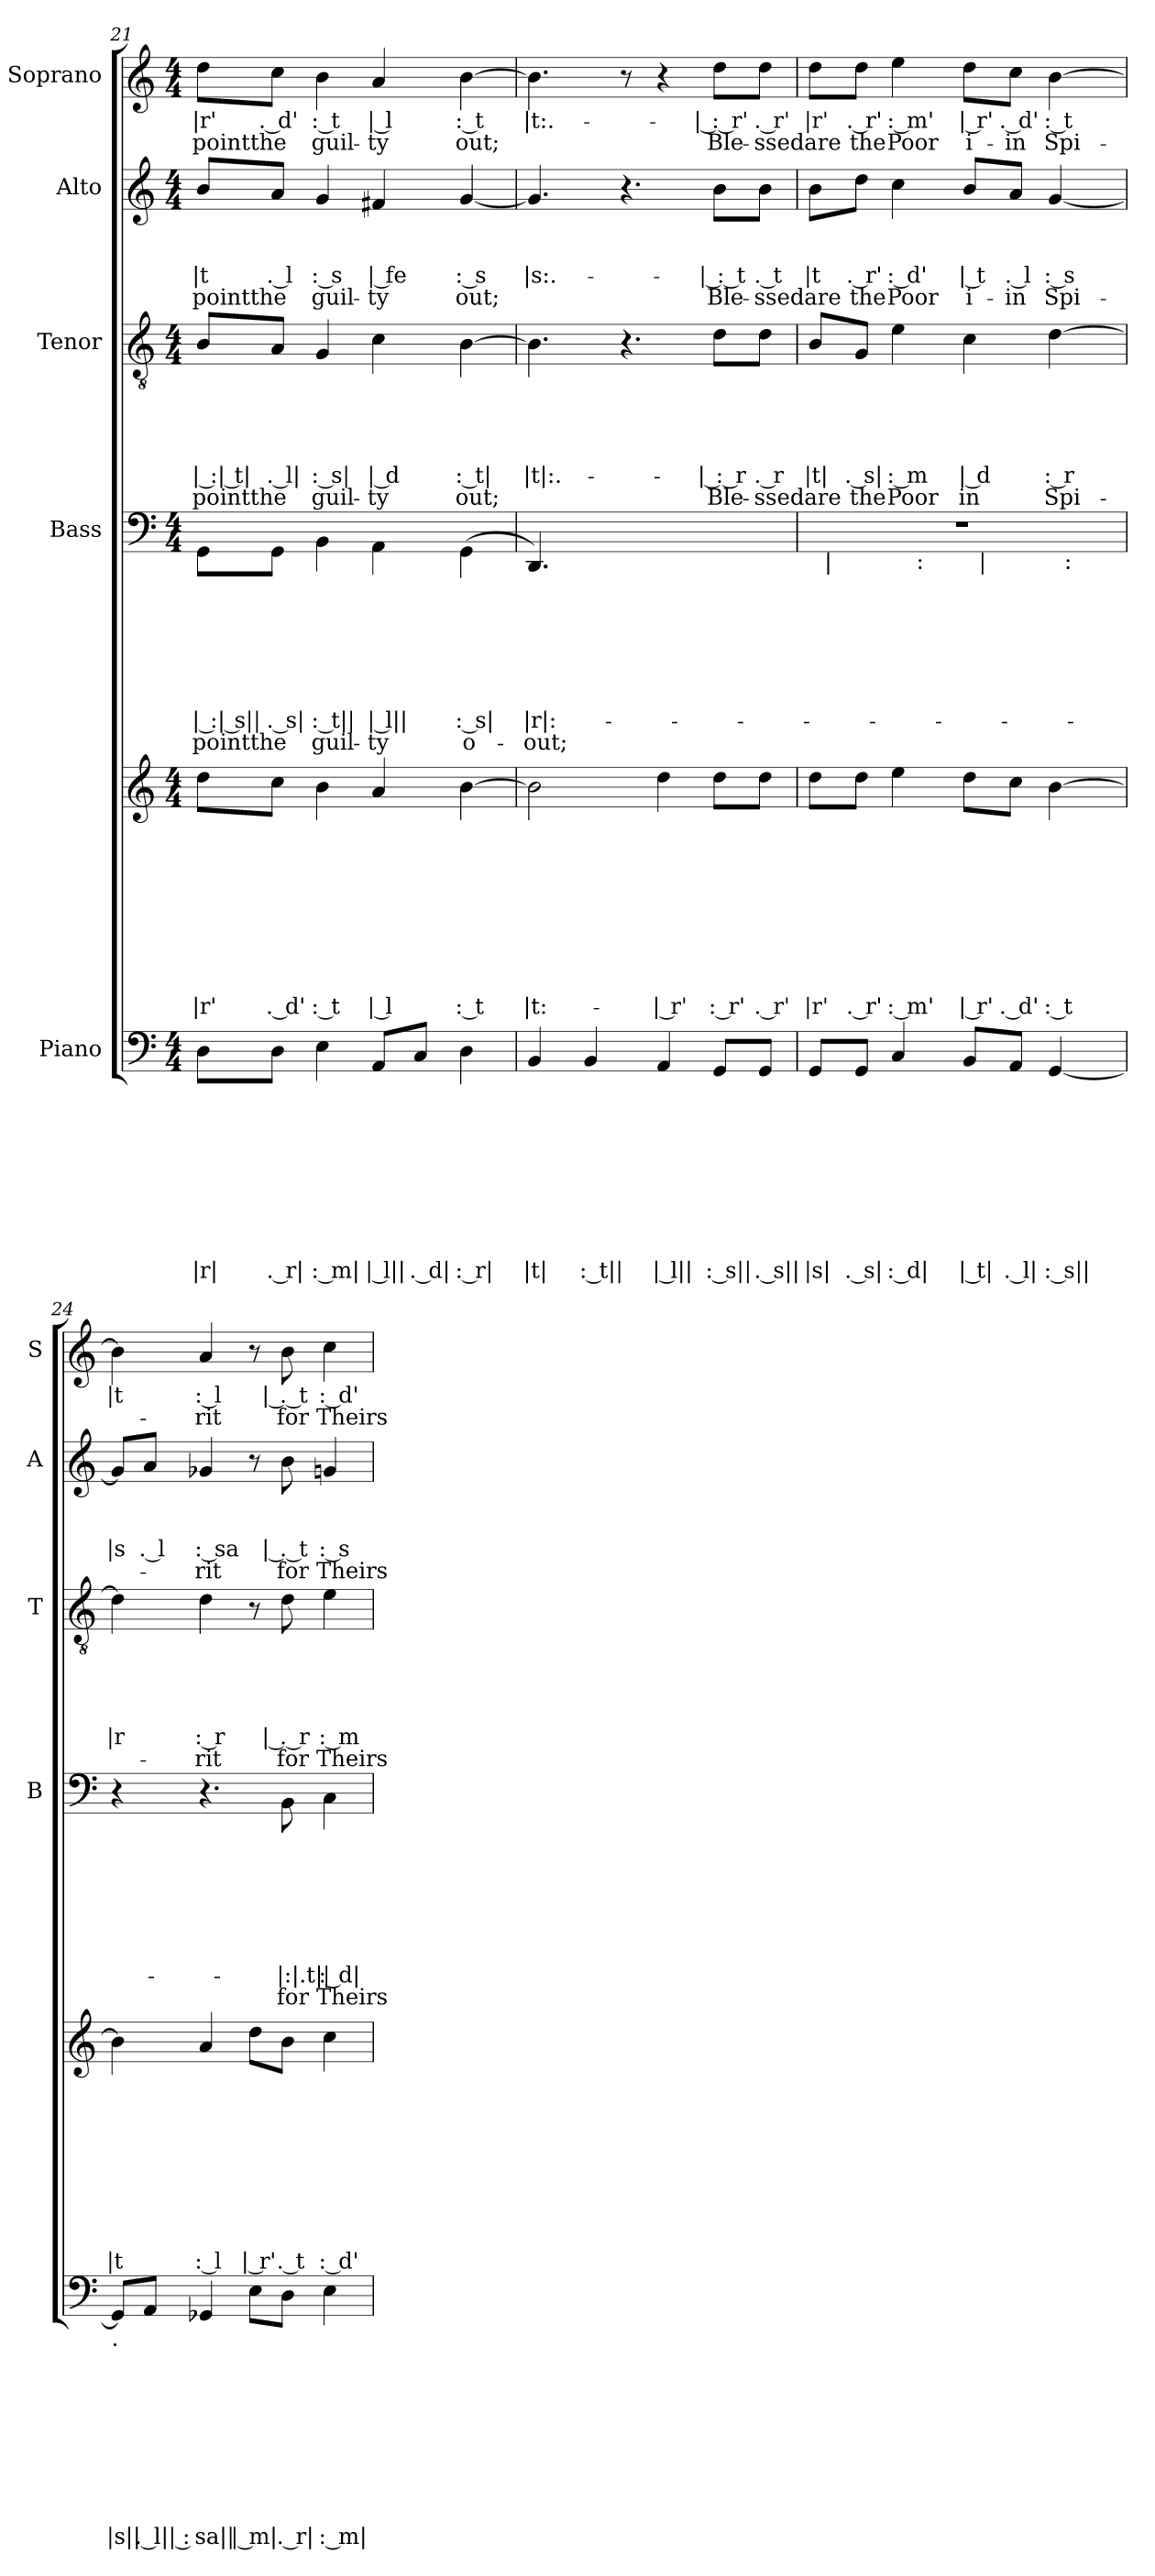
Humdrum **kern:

**kern	**text	**text	**text	**text	**text	**text	**text	**text	**text	**kern	**text	**text	**text	**text	**text	**text	**text	**text	**text	**kern	**text	**text	**text	**text	**text	**text	**text	**text	**kern	**text	**text	**text	**text	**text	**text	**kern	**text	**text	**text	**text	**kern	**text	**text
*part5	*part5	*part5	*part5	*part5	*part5	*part5	*part5	*part5	*part5	*part5	*part5	*part5	*part5	*part5	*part5	*part5	*part5	*part5	*part5	*part4	*part4	*part4	*part4	*part4	*part4	*part4	*part4	*part4	*part3	*part3	*part3	*part3	*part3	*part3	*part3	*part2	*part2	*part2	*part2	*part2	*part1	*part1	*part1
*staff6	*staff6	*staff6	*staff6	*staff6	*staff6	*staff6	*staff6	*staff6	*staff6	*staff5	*staff5	*staff5	*staff5	*staff5	*staff5	*staff5	*staff5	*staff5	*staff5	*staff4	*staff4	*staff4	*staff4	*staff4	*staff4	*staff4	*staff4	*staff4	*staff3	*staff3	*staff3	*staff3	*staff3	*staff3	*staff3	*staff2	*staff2	*staff2	*staff2	*staff2	*staff1	*staff1	*staff1
*I"Piano	*	*	*	*	*	*	*	*	*	*	*	*	*	*	*	*	*	*	*	*I"Bass	*	*	*	*	*	*	*	*	*I"Tenor	*	*	*	*	*	*	*I"Alto	*	*	*	*	*I"Soprano	*	*
*	*	*	*	*	*	*	*	*	*	*	*	*	*	*	*	*	*	*	*	*I'B	*	*	*	*	*	*	*	*	*I'T	*	*	*	*	*	*	*I'A	*	*	*	*	*I'S	*	*
*clefF4	*	*	*	*	*	*	*	*	*	*clefG2	*	*	*	*	*	*	*	*	*	*clefF4	*	*	*	*	*	*	*	*	*clefGv2	*	*	*	*	*	*	*clefG2	*	*	*	*	*clefG2	*	*
*k[]	*	*	*	*	*	*	*	*	*	*k[]	*	*	*	*	*	*	*	*	*	*k[]	*	*	*	*	*	*	*	*	*k[]	*	*	*	*	*	*	*k[]	*	*	*	*	*k[]	*	*
*C:	*	*	*	*	*	*	*	*	*	*C:	*	*	*	*	*	*	*	*	*	*C:	*	*	*	*	*	*	*	*	*C:	*	*	*	*	*	*	*C:	*	*	*	*	*C:	*	*
*M4/4	*	*	*	*	*	*	*	*	*	*M4/4	*	*	*	*	*	*	*	*	*	*M4/4	*	*	*	*	*	*	*	*	*M4/4	*	*	*	*	*	*	*M4/4	*	*	*	*	*M4/4	*	*
=21	=21	=21	=21	=21	=21	=21	=21	=21	=21	=21	=21	=21	=21	=21	=21	=21	=21	=21	=21	=21	=21	=21	=21	=21	=21	=21	=21	=21	=21	=21	=21	=21	=21	=21	=21	=21	=21	=21	=21	=21	=21	=21	=21
!	!	!	!	!	!	!	!	!	!LO:LY:b:rj	!	!	!	!	!	!	!	!	!	!LO:LY:b:rj	!	!	!	!	!	!	!	!LO:LY:b:rj	!LO:LY:b:rj	!	!	!	!	!	!LO:LY:b:rj	!LO:LY:b:rj	!	!	!	!LO:LY:b:rj	!LO:LY:b:rj	!	!LO:LY:b:rj	!LO:LY:b:rj
8D\L	.	.	.	.	.	.	.	.	|r|	8dd\L	.	.	.	.	.	.	.	.	|r'	8GG\L	.	.	.	.	.	.	| :| s||	pointthe	8B/L	.	.	.	.	| :| t|	pointthe	8b/L	.	.	|t	pointthe	8dd\L	|r'	pointthe
!	!	!	!	!	!	!	!	!	!LO:LY:b:rj	!	!	!	!	!	!	!	!	!	!LO:LY:b:rj	!	!	!	!	!	!	!	!LO:LY:b:rj	!	!	!	!	!	!	!LO:LY:b:rj	!	!	!	!	!LO:LY:b:rj	!	!	!LO:LY:b:rj	!
8D\J	.	.	.	.	.	.	.	.	. r|	8cc\J	.	.	.	.	.	.	.	.	. d'	8GG\J	.	.	.	.	.	.	. s|	.	8A/J	.	.	.	.	. l|	.	8a/J	.	.	. l	.	8cc\J	. d'	.
!	!	!	!	!	!	!	!	!	!LO:LY:b:rj	!	!	!	!	!	!	!	!	!	!LO:LY:b:rj	!	!	!	!	!	!	!	!LO:LY:b:rj	!LO:LY:b:rj	!	!	!	!	!	!LO:LY:b:rj	!LO:LY:b:rj	!	!	!	!LO:LY:b:rj	!LO:LY:b:rj	!	!LO:LY:b:rj	!LO:LY:b:rj
4E\	.	.	.	.	.	.	.	.	: m|	4b\	.	.	.	.	.	.	.	.	: t	4BB\	.	.	.	.	.	.	: t||	guil-	4G/	.	.	.	.	: s|	guil-	4g/	.	.	: s	guil-	4b\	: t	guil-
!	!	!	!	!	!	!	!	!	!LO:LY:b:rj	!	!	!	!	!	!	!	!	!	!LO:LY:b:rj	!	!	!	!	!	!	!	!LO:LY:b:rj	!LO:LY:b:rj	!	!	!	!	!	!LO:LY:b:rj	!LO:LY:b:rj	!	!	!	!LO:LY:b:rj	!LO:LY:b:rj	!	!LO:LY:b:rj	!LO:LY:b:rj
8AA/L	.	.	.	.	.	.	.	.	| l||	4a/	.	.	.	.	.	.	.	.	| l	4AA\	.	.	.	.	.	.	| l||	-ty	4c\	.	.	.	.	| d	-ty	4f#X/	.	.	| fe	-ty	4a/	| l	-ty
!	!	!	!	!	!	!	!	!	!LO:LY:b:rj	!	!	!	!	!	!	!	!	!	!	!	!	!	!	!	!	!	!	!	!	!	!	!	!	!	!	!	!	!	!	!	!	!	!
8C/J	.	.	.	.	.	.	.	.	. d|	.	.	.	.	.	.	.	.	.	.	.	.	.	.	.	.	.	.	.	.	.	.	.	.	.	.	.	.	.	.	.	.	.	.
!	!	!	!	!	!	!	!	!	!LO:LY:b:rj	!	!	!	!	!	!	!	!	!	!LO:LY:b:rj	!	!	!	!	!	!	!	!LO:LY:b:rj	!LO:LY:b:rj	!	!	!	!	!	!LO:LY:b:rj	!LO:LY:b:rj	!	!	!	!LO:LY:b:rj	!LO:LY:b:rj	!	!LO:LY:b:rj	!LO:LY:b:rj
4D\	.	.	.	.	.	.	.	.	: r|	[>4b\	.	.	.	.	.	.	.	.	: t	(>4GG\	.	.	.	.	.	.	: s|	o-	[>4B\	.	.	.	.	: t|	out;	[<4g/	.	.	: s	out;	[>4b\	: t	out;
=22	=22	=22	=22	=22	=22	=22	=22	=22	=22	=22	=22	=22	=22	=22	=22	=22	=22	=22	=22	=22	=22	=22	=22	=22	=22	=22	=22	=22	=22	=22	=22	=22	=22	=22	=22	=22	=22	=22	=22	=22	=22	=22	=22
!	!	!	!	!	!	!	!	!	!LO:LY:b:rj	!	!	!	!	!	!	!	!	!	!LO:LY:b:rj	!	!	!	!	!	!	!	!LO:LY:b:rj	!LO:LY:b:rj	!	!	!	!	!	!LO:LY:b:rj	!	!	!	!	!LO:LY:b:rj	!	!	!LO:LY:b:rj	!
4BB/	.	.	.	.	.	.	.	.	|t|	2b\]	.	.	.	.	.	.	.	.	|t:-	4.DD/)	.	.	.	.	.	.	|r|:-	-out;	4.B\]	.	.	.	.	|t|:.-	.	4.g/]	.	.	|s:.-	.	4.b\]	|t:.-	.
!	!	!	!	!	!	!	!	!	!LO:LY:b:rj	!	!	!	!	!	!	!	!	!	!	!	!	!	!	!	!	!	!	!	!	!	!	!	!	!	!	!	!	!	!	!	!	!	!
4BB/	.	.	.	.	.	.	.	.	: t||	.	.	.	.	.	.	.	.	.	.	.	.	.	.	.	.	.	.	.	.	.	.	.	.	.	.	.	.	.	.	.	.	.	.
.	.	.	.	.	.	.	.	.	.	.	.	.	.	.	.	.	.	.	.	2ryy	.	.	.	.	.	.	.	.	4.r	.	.	.	.	.	.	4.r	.	.	.	.	8r	.	.
!	!	!	!	!	!	!	!	!	!LO:LY:b:rj	!	!	!	!	!	!	!	!	!	!LO:LY:b:rj	!	!	!	!	!	!	!	!	!	!	!	!	!	!	!	!	!	!	!	!	!	!	!	!
4AA/	.	.	.	.	.	.	.	.	| l||	4dd\	.	.	.	.	.	.	.	.	-| r'	.	.	.	.	.	.	.	.	.	.	.	.	.	.	.	.	.	.	.	.	.	4r	.	.
!	!	!	!	!	!	!	!	!	!LO:LY:b:rj	!	!	!	!	!	!	!	!	!	!LO:LY:b:rj	!	!	!	!	!	!	!	!	!	!	!	!	!	!	!LO:LY:b:rj	!LO:LY:b:rj	!	!	!	!LO:LY:b:rj	!LO:LY:b:rj	!	!LO:LY:b:rj	!LO:LY:b:rj
8GG/L	.	.	.	.	.	.	.	.	: s||	8dd\L	.	.	.	.	.	.	.	.	: r'	.	.	.	.	.	.	.	.	.	8d\L	.	.	.	.	-| : r	Ble-	8b\L	.	.	-| : t	Ble-	8dd\L	-| : r'	Ble-
!	!	!	!	!	!	!	!	!	!LO:LY:b:rj	!	!	!	!	!	!	!	!	!	!LO:LY:b:rj	!	!	!	!	!	!	!	!	!	!	!	!	!	!	!LO:LY:b:rj	!LO:LY:b:rj	!	!	!	!LO:LY:b:rj	!LO:LY:b:rj	!	!LO:LY:b:rj	!LO:LY:b:rj
8GG/J	.	.	.	.	.	.	.	.	. s||	8dd\J	.	.	.	.	.	.	.	.	. r'	8ryy	.	.	.	.	.	.	.	.	8d\J	.	.	.	.	. r	-ssed	8b\J	.	.	. t	-ssed	8dd\J	. r'	-ssed
=23	=23	=23	=23	=23	=23	=23	=23	=23	=23	=23	=23	=23	=23	=23	=23	=23	=23	=23	=23	=23	=23	=23	=23	=23	=23	=23	=23	=23	=23	=23	=23	=23	=23	=23	=23	=23	=23	=23	=23	=23	=23	=23	=23
!	!	!	!	!	!	!	!	!	!LO:LY:b:rj	!	!	!	!	!	!	!	!	!	!LO:LY:b:rj	!	!	!	!	!	!	!	!	!	!	!	!	!	!	!LO:LY:b:rj	!LO:LY:b:rj	!	!	!	!LO:LY:b:rj	!LO:LY:b:rj	!	!LO:LY:b:rj	!LO:LY:b:rj
*	*	*	*	*	*	*	*	*	*	*	*	*	*	*	*	*	*	*	*	*^	*	*	*	*	*	*	*	*	*	*	*	*	*	*	*	*	*	*	*	*	*	*	*
*	*	*	*	*	*	*	*	*	*	*	*	*	*	*	*	*	*	*	*	*	*^	*	*	*	*	*	*	*	*	*	*	*	*	*	*	*	*	*	*	*	*	*	*	*
*	*	*	*	*	*	*	*	*	*	*	*	*	*	*	*	*	*	*	*	*	*	*^	*	*	*	*	*	*	*	*	*	*	*	*	*	*	*	*	*	*	*	*	*	*	*
8GG/L	.	.	.	.	.	.	.	.	|s|	8dd\L	.	.	.	.	.	.	.	.	|r'	1r	32ryy	4ryy	2ryy	.	.	.	.	.	.	.	.	8B/L	.	.	.	.	|t|	are	8b\L	.	.	|t	are	8dd\L	|r'	are
!	!	!	!	!	!	!	!	!	!	!	!	!	!	!	!	!	!	!	!	!	!LO:TX:b:t=|	!	!	!	!	!	!	!	!	!	!	!	!	!	!	!	!	!	!	!	!	!	!	!	!	!
.	.	.	.	.	.	.	.	.	.	.	.	.	.	.	.	.	.	.	.	.	2ryy	.	.	.	.	.	.	.	.	.	.	.	.	.	.	.	.	.	.	.	.	.	.	.	.	.
!	!	!	!	!	!	!	!	!	!LO:LY:b:rj	!	!	!	!	!	!	!	!	!	!LO:LY:b:rj	!	!	!	!	!	!	!	!	!	!	!	!	!	!	!	!	!	!LO:LY:b:rj	!LO:LY:b:rj	!	!	!	!LO:LY:b:rj	!LO:LY:b:rj	!	!LO:LY:b:rj	!LO:LY:b:rj
8GG/J	.	.	.	.	.	.	.	.	. s|	8dd\J	.	.	.	.	.	.	.	.	. r'	.	.	.	.	.	.	.	.	.	.	.	.	8G/J	.	.	.	.	. s|	the	8dd\J	.	.	. r'	the	8dd\J	. r'	the
!	!	!	!	!	!	!	!	!	!LO:LY:b:rj	!	!	!	!	!	!	!	!	!	!LO:LY:b:rj	!	!	!	!	!	!	!	!	!	!	!	!	!	!	!	!	!	!LO:LY:b:rj	!LO:LY:b:rj	!	!	!	!LO:LY:b:rj	!LO:LY:b:rj	!	!LO:LY:b:rj	!LO:LY:b:rj
4C/	.	.	.	.	.	.	.	.	: d|	4ee\	.	.	.	.	.	.	.	.	: m'	.	.	16ryy	.	.	.	.	.	.	.	.	.	4e\	.	.	.	.	: m	Poor	4cc\	.	.	: d'	Poor	4ee\	: m'	Poor
!	!	!	!	!	!	!	!	!	!	!	!	!	!	!	!	!	!	!	!	!	!	!LO:TX:b:t=&colon;	!	!	!	!	!	!	!	!	!	!	!	!	!	!	!	!	!	!	!	!	!	!	!	!
.	.	.	.	.	.	.	.	.	.	.	.	.	.	.	.	.	.	.	.	.	.	2ryy	.	.	.	.	.	.	.	.	.	.	.	.	.	.	.	.	.	.	.	.	.	.	.	.
!	!	!	!	!	!	!	!	!	!LO:LY:b:rj	!	!	!	!	!	!	!	!	!	!LO:LY:b:rj	!	!	!	!	!	!	!	!	!	!	!	!	!	!	!	!	!	!LO:LY:b:rj	!LO:LY:b:rj	!	!	!	!LO:LY:b:rj	!LO:LY:b:rj	!	!LO:LY:b:rj	!LO:LY:b:rj
8BB/L	.	.	.	.	.	.	.	.	| t|	8dd\L	.	.	.	.	.	.	.	.	| r'	.	.	.	4ryy	.	.	.	.	.	.	.	.	4c\	.	.	.	.	| d	in	8b/L	.	.	| t	i-	8dd\L	| r'	i-
!	!	!	!	!	!	!	!	!	!	!	!	!	!	!	!	!	!	!	!	!	!LO:TX:b:t=|	!	!	!	!	!	!	!	!	!	!	!	!	!	!	!	!	!	!	!	!	!	!	!	!	!
.	.	.	.	.	.	.	.	.	.	.	.	.	.	.	.	.	.	.	.	.	4...ryy	.	.	.	.	.	.	.	.	.	.	.	.	.	.	.	.	.	.	.	.	.	.	.	.	.
!	!	!	!	!	!	!	!	!	!LO:LY:b:rj	!	!	!	!	!	!	!	!	!	!LO:LY:b:rj	!	!	!	!	!	!	!	!	!	!	!	!	!	!	!	!	!	!	!	!	!	!	!LO:LY:b:rj	!LO:LY:b:rj	!	!LO:LY:b:rj	!LO:LY:b:rj
8AA/J	.	.	.	.	.	.	.	.	. l|	8cc\J	.	.	.	.	.	.	.	.	. d'	.	.	.	.	.	.	.	.	.	.	.	.	.	.	.	.	.	.	.	8a/J	.	.	. l	-in	8cc\J	. d'	-in
!	!	!	!	!	!	!	!	!	!LO:LY:b:rj	!	!	!	!	!	!	!	!	!	!LO:LY:b:rj	!	!	!	!	!	!	!	!	!	!	!	!	!	!	!	!	!	!LO:LY:b:rj	!LO:LY:b:rj	!	!	!	!LO:LY:b:rj	!LO:LY:b:rj	!	!LO:LY:b:rj	!LO:LY:b:rj
[<4GG/	.	.	.	.	.	.	.	.	: s||	[<4b\	.	.	.	.	.	.	.	.	: t	.	.	.	32ryy	.	.	.	.	.	.	.	.	[<4d\	.	.	.	.	: r	Spi-	[<4g/	.	.	: s	Spi-	[<4b\	: t	Spi-
!	!	!	!	!	!	!	!	!	!	!	!	!	!	!	!	!	!	!	!	!	!	!	!LO:TX:b:t=&colon;	!	!	!	!	!	!	!	!	!	!	!	!	!	!	!	!	!	!	!	!	!	!	!
.	.	.	.	.	.	.	.	.	.	.	.	.	.	.	.	.	.	.	.	.	.	.	8..ryy	.	.	.	.	.	.	.	.	.	.	.	.	.	.	.	.	.	.	.	.	.	.	.
.	.	.	.	.	.	.	.	.	.	.	.	.	.	.	.	.	.	.	.	.	.	8.ryy	.	.	.	.	.	.	.	.	.	.	.	.	.	.	.	.	.	.	.	.	.	.	.	.
!!LO:LB:g=z
=24	=24	=24	=24	=24	=24	=24	=24	=24	=24	=24	=24	=24	=24	=24	=24	=24	=24	=24	=24	=24	=24	=24	=24	=24	=24	=24	=24	=24	=24	=24	=24	=24	=24	=24	=24	=24	=24	=24	=24	=24	=24	=24	=24	=24	=24	=24
!	!	!	!	!	!	!	!	!	!	!	!	!	!	!	!	!	!	!	!	!LO:TX:b:t=.	!	!	!	!	!	!	!	!	!	!	!	!	!	!	!	!	!	!	!	!	!	!	!	!	!	!
!LO:TX:b:t=.	!	!	!	!	!	!	!	!	!	!	!	!	!	!	!	!	!	!	!	!	!	!	!	!	!	!	!	!	!	!	!	!	!	!	!	!	!	!	!	!	!	!	!	!	!	!
!	!	!	!	!	!	!	!	!	!LO:LY:b:rj	!	!	!	!	!	!	!	!	!	!LO:LY:b:rj	!	!	!	!	!	!	!	!	!	!	!	!	!	!	!	!	!	!LO:LY:b:rj	!	!	!	!	!LO:LY:b:rj	!	!	!LO:LY:b:rj	!
*	*	*	*	*	*	*	*	*	*	*	*	*	*	*	*	*	*	*	*	*v	*v	*v	*v	*	*	*	*	*	*	*	*	*	*	*	*	*	*	*	*	*	*	*	*	*	*	*
8GG/L]	.	.	.	.	.	.	.	.	|s||	4b\]	.	.	.	.	.	.	.	.	|t	4r	.	.	.	.	.	.	.	.	4d\]	.	.	.	.	|r	.	8g/L]	.	.	|s	.	4b\]	|t	.
!	!	!	!	!	!	!	!	!	!LO:LY:b:rj	!	!	!	!	!	!	!	!	!	!	!	!	!	!	!	!	!	!	!	!	!	!	!	!	!	!	!	!	!	!LO:LY:b:rj	!	!	!	!
8AA/J	.	.	.	.	.	.	.	.	. l|| :	.	.	.	.	.	.	.	.	.	.	.	.	.	.	.	.	.	.	.	.	.	.	.	.	.	.	8a/J	.	.	. l	.	.	.	.
!	!	!	!	!	!	!	!	!	!LO:LY:b	!	!	!	!	!	!	!	!	!	!LO:LY:b:rj	!	!	!	!	!	!	!	!	!	!	!	!	!	!	!LO:LY:b:rj	!LO:LY:b:rj	!	!	!	!LO:LY:b:rj	!LO:LY:b:rj	!	!LO:LY:b:rj	!LO:LY:b:rj
4GG-X/	.	.	.	.	.	.	.	.	sa||	4a/	.	.	.	.	.	.	.	.	: l	4.r	.	.	.	.	.	.	.	.	4d\	.	.	.	.	: r	-rit	4g-X/	.	.	: sa	-rit	4a/	: l	-rit
!	!	!	!	!	!	!	!	!	!LO:LY:b:rj	!	!	!	!	!	!	!	!	!	!LO:LY:b:rj	!	!	!	!	!	!	!	!	!	!	!	!	!	!	!	!	!	!	!	!	!	!	!	!
8E\L	.	.	.	.	.	.	.	.	| m|	8dd\L	.	.	.	.	.	.	.	.	| r'	.	.	.	.	.	.	.	.	.	8r	.	.	.	.	.	.	8r	.	.	.	.	8r	.	.
!	!	!	!	!	!	!	!	!	!LO:LY:b:rj	!	!	!	!	!	!	!	!	!	!LO:LY:b:rj	!	!	!	!	!	!	!	!LO:LY:b:rj	!LO:LY:b:rj	!	!	!	!	!	!LO:LY:b:rj	!LO:LY:b:rj	!	!	!	!LO:LY:b:rj	!LO:LY:b:rj	!	!LO:LY:b:rj	!LO:LY:b:rj
8D\J	.	.	.	.	.	.	.	.	. r|	8b\J	.	.	.	.	.	.	.	.	. t	8BB\	.	.	.	.	.	.	-|:|.t||	for	8d\	.	.	.	.	| . r	for	8b\	.	.	| . t	for	8b\	| . t	for
!	!	!	!	!	!	!	!	!	!LO:LY:b:rj	!	!	!	!	!	!	!	!	!	!LO:LY:b:rj	!	!	!	!	!	!	!	!LO:LY:b:rj	!LO:LY:b:rj	!	!	!	!	!	!LO:LY:b:rj	!LO:LY:b:rj	!	!	!	!LO:LY:b:rj	!LO:LY:b:rj	!	!LO:LY:b:rj	!LO:LY:b:rj
4E\	.	.	.	.	.	.	.	.	: m|	4cc\	.	.	.	.	.	.	.	.	: d'	4C\	.	.	.	.	.	.	: d|	Theirs	4e\	.	.	.	.	: m	Theirs	4gn/	.	.	: s	Theirs	4cc\	: d'	Theirs
=	=	=	=	=	=	=	=	=	=	=	=	=	=	=	=	=	=	=	=	=	=	=	=	=	=	=	=	=	=	=	=	=	=	=	=	=	=	=	=	=	=	=	=
*-	*-	*-	*-	*-	*-	*-	*-	*-	*-	*-	*-	*-	*-	*-	*-	*-	*-	*-	*-	*-	*-	*-	*-	*-	*-	*-	*-	*-	*-	*-	*-	*-	*-	*-	*-	*-	*-	*-	*-	*-	*-	*-	*-
